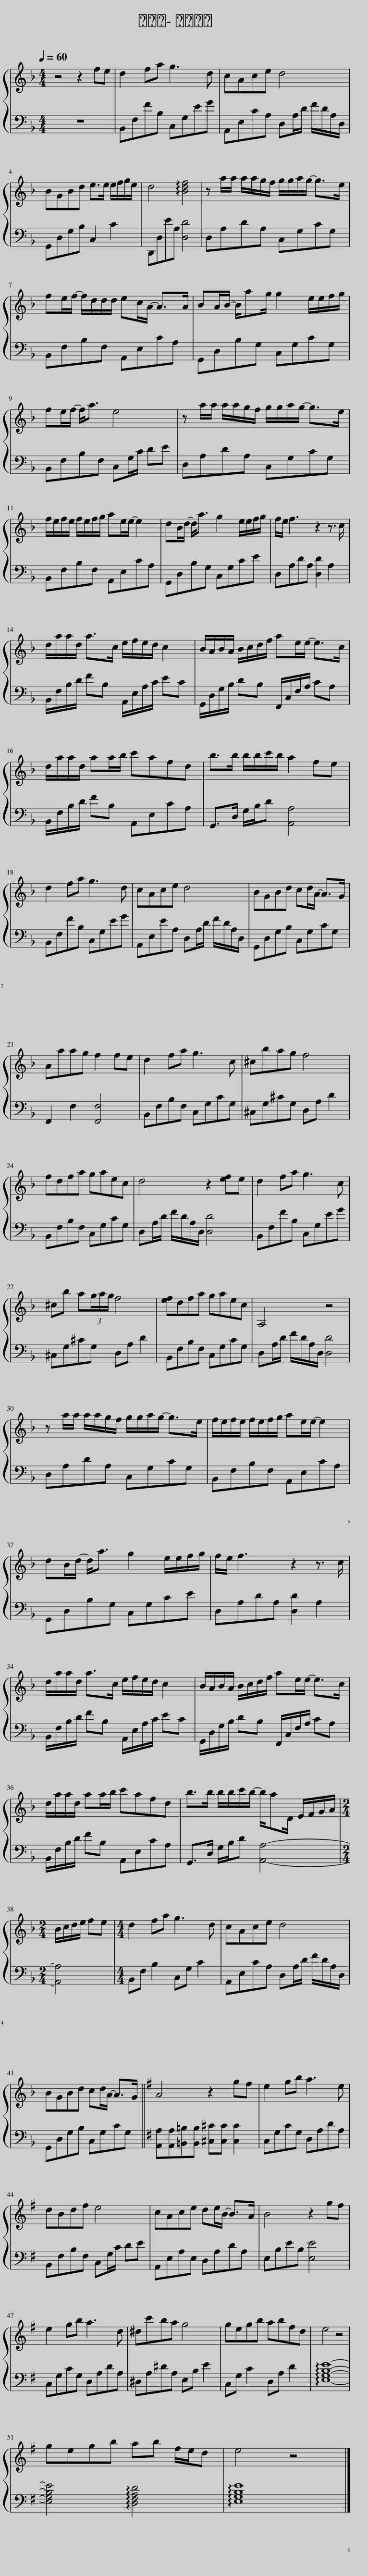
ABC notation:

X:1
%%score { 1 | 2 }
L:1/8
Q:1/4=60
M:4/4
I:linebreak $
K:F
V:1 treble
V:2 bass
V:1
 z4 z2 fe | d2 fa g3 d | cAce d4 |$ BGBd e>e e/f/g/e/ | d4 !arpeggio![Bdf]4 | %5
 z a/a/ a/a/g/f/ g/g/a/g/- g>e |$ fe/f/- f/d/d/d/ ec/A/- A>A | BA/B/- B/ag/ g2 e/e/f/g/ |$ fe/f/- f<a e4 | z a/a/ a/a/g/f/ g/g/a/g/- g>e |$ %10
 f/e/f/e/ f/e/f/g/ ae/e/- e2 | dB/d/- d<a g2 e/e/f/g/ | f/e/ f3 z2 z3/2 c/ |$ d/a/a/d/ a>c e/f/e/d/ c2 | B/A/B/A/ B/c/d/f/ ae/e/- e>c |$ %15
 d/a/a/d/ aa/b/ c'afd | b>b b/b/c'/b/ a2 fe |$ d2 fa g3 d | cAce d4 | BGBd cd/A/- A>G |$ %20
 Aaag f2 fe | d2 fa g3 c | ^cbag f4 |$ fdfa gaec | d4 z2 [ef]e | %25
 d2 fa g3 c |$ ^cb a(3g/a/g/ f4 | [ef]dfa gaec | A,4 z4 |$ z a/a/ a/a/g/f/ g/g/a/g/- g>e | %30
 f/e/f/e/ f/e/f/g/ ae/e/- e2 |$ dB/d/- d<a g2 e/e/f/g/ | f/e/ f3 z2 z3/2 c/ |$ d/a/a/d/ a>c e/f/e/d/ c2 | B/A/B/A/ B/c/d/f/ ae/e/- e>c |$ %35
 d/a/a/d/ aa/b/ c'afd | b>b b/b/c'/b/- b/aD/ E/F/G/A/ |$[M:2/4] B/c/d/e/ fe |[M:4/4] d2 fa g3 d | cAce d4 |$ %40
 BGBd cd/A/- A>G ||[K:G] A4 z2 gf | e2 gb a3 e |$ dBdf e4 | cAce de/B/- B>A | %45
 B4 z2 gf |$ e2 gb a3 d | ^dc'ba g4 | gegb abfd | e4 z4 |$ %50
 gegb ab f/e/d | e4 z4 |] %52
V:2
 z8 | B,,F,FB, C,G,EG | A,,E,CA, D,A,/D/ F/D/A,/D,/ |$ G,,D,G,B, C,2 C2 | D,,D,EA, [D,D]4 | %5
 D,A,DA, C,G,CG, |$ B,,F,B,F, A,,E,CA, | G,,D,B,G, C,G,CG, |$ B,,F,B,F, C,G,/C/ DE | D,A,DA, C,G,CG, |$ %10
 B,,F,B,F, A,,E,CA, | G,,D,B,G, C,G,CE | D,A,DA, [D,D]2 A,2 |$ B,,/F,/B,/D/ FB, A,,/E,/A,/C/ EC | G,,/D,/G,/B,/ DB, F,,/C,/F,/A,/ CA, |$ %15
 B,,/F,/B,/D/ FB, A,,E,CA, | G,,>D, G,/B,/D [A,,A,]4 |$ B,,F,FB, C,G,EG | A,,E,EA, D,A,/D/ F/D/A,/D,/ | G,,D,G,B, C,G,CG, |$ %20
 F,,2 F,2 [F,,F,]4 | B,,F,B,F, C,G,CG, | ^C,G,^CG, D,A, D2 |$ B,,F,B,F, C,G,CG, | D,A,/D/ F/D/A,/D,/ [D,D]4 | %25
 B,,F,FB, C,G,EG |$ ^C,G,^CG, D,A, D2 | B,,F,B,F, C,G,CG, | D,A,/D/ F/D/A,/D,/ [D,D]4 |$ D,A,DA, C,G,CG, | %30
 B,,F,B,F, A,,E,CA, |$ G,,D,B,G, C,G,CE | D,A,DA, [D,D]2 A,2 |$ B,,/F,/B,/D/ FB, A,,/E,/A,/C/ EC | G,,/D,/G,/B,/ DB, F,,/C,/F,/A,/ CA, |$ %35
 B,,/F,/B,/D/ FB, A,,E,CA, | G,,>D, G,/B,/D [A,,A,]4- |$[M:2/4] [A,,A,]4 |[M:4/4] B,,F, B,2 C,G, C2 | A,,E,CA, D,A,/D/ F/D/A,/D,/ |$ %40
 G,,D,G,B, C,G,CG, ||[K:G] [A,,A,][A,,A,][=B,,=B,][B,,B,] [^C,^C][C,C] [C,C]2 | C,G,CG, D,A,DA, |$ B,,F,B,F, C,G,/C/ DE | A,,E,A,E, D,A,DA, | %45
 E,B,EB, [E,E]4 |$ C,G,CG, D,A,DA, | ^D,A,^DA, E,B, E2 | C,G, C2 D,A, D2 | !arpeggio![E,G,B,E]8- |$ %50
 [E,G,B,E]4 !arpeggio![D,F,A,D]4 | !arpeggio![E,G,B,E]8 |] %52
